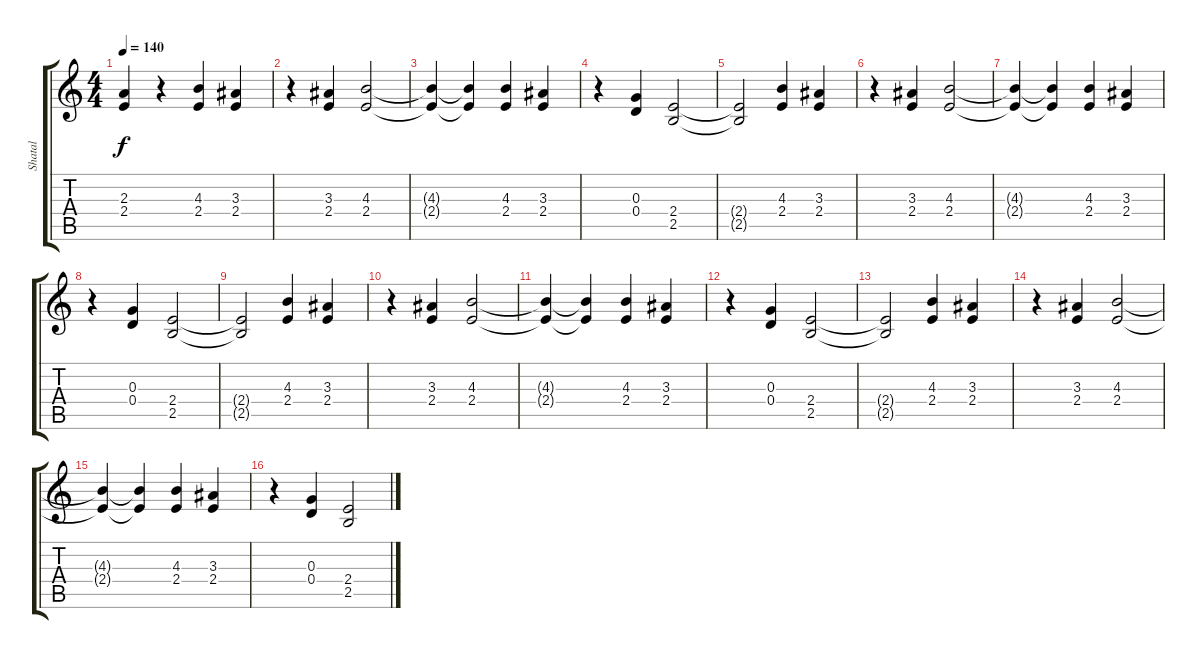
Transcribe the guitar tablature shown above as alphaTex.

\track ("Shatal" "Shatal") {instrument distortionguitar}
\staff {score tabs}
\tuning (E4 B3 G3 D3 A2 E2) {hide}
\ts (4 4)
\tempo 140
\clef g2
\ks c
(2.3 2.4).4{dy f} r.4 (4.3 2.4).4 (3.3 2.4).4 |
r.4 (3.3 2.4).4 (4.3 2.4).2 |
(4.3{t} 2.4{t}).4 (4.3{t} 2.4{t}).4 (4.3 2.4).4 (3.3 2.4).4 |
r.4 (0.3 0.4).4 (2.4 2.5).2 |
(2.4{t} 2.5{t}).2 (4.3 2.4).4 (3.3 2.4).4 |
r.4 (3.3 2.4).4 (4.3 2.4).2 |
(4.3{t} 2.4{t}).4 (4.3{t} 2.4{t}).4 (4.3 2.4).4 (3.3 2.4).4 |
r.4 (0.3 0.4).4 (2.4 2.5).2 |
(2.4{t} 2.5{t}).2 (4.3 2.4).4 (3.3 2.4).4 |
r.4 (3.3 2.4).4 (4.3 2.4).2 |
(4.3{t} 2.4{t}).4 (4.3{t} 2.4{t}).4 (4.3 2.4).4 (3.3 2.4).4 |
r.4 (0.3 0.4).4 (2.4 2.5).2 |
(2.4{t} 2.5{t}).2 (4.3 2.4).4 (3.3 2.4).4 |
r.4 (3.3 2.4).4 (4.3 2.4).2 |
(4.3{t} 2.4{t}).4 (4.3{t} 2.4{t}).4 (4.3 2.4).4 (3.3 2.4).4 |
r.4 (0.3 0.4).4 (2.4 2.5).2
